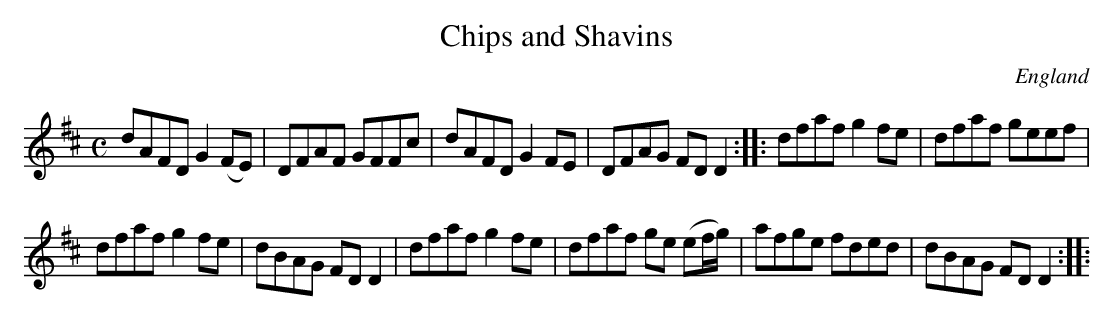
X:1
T:Chips and Shavins
L:1/8
M:C
O:England
K:D
dAFD G2(FE) | DFAF GFFc       |   dAFD G2FE | DFAG FDD2 :: \
dfaf g2fe   | dfaf geef       | ! dfaf g2fe | dBAG FDD2 |\
dfaf g2fe   | dfaf ge (ef/g/) |   afge fded | dBAG FDD2 ::
